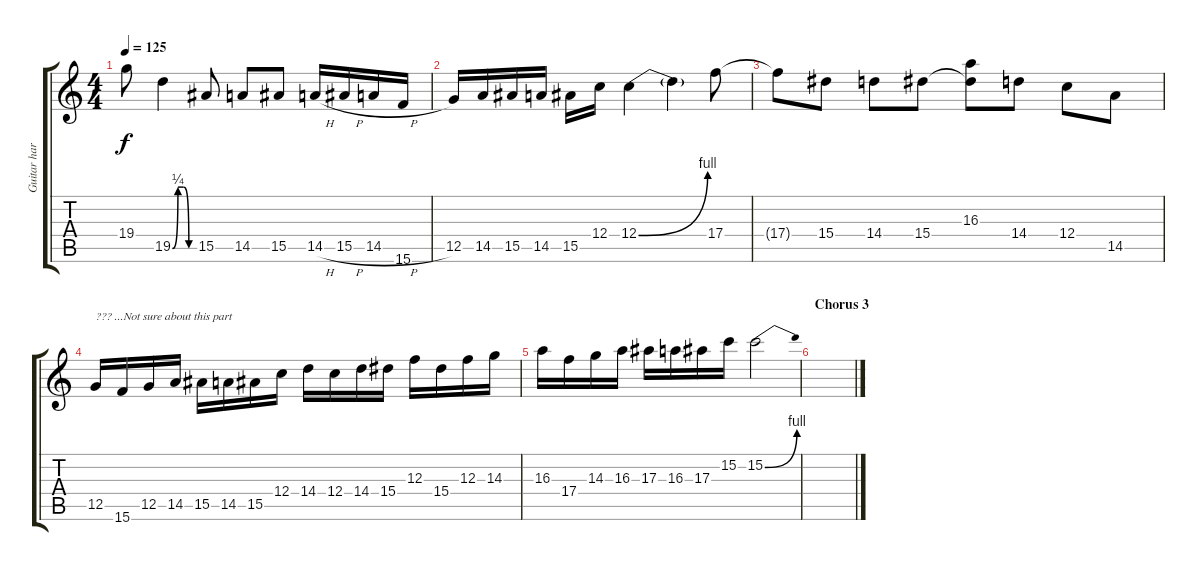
\track ("Guitar harmony 1" "Guitar har") {instrument overdrivenguitar}
\staff {score tabs}
\tuning (D4 A3 F3 C3 G2 D2) {hide}
\ts (4 4)
\tempo 125
\clef g2
\ks c
19.4.8{dy f} 19.5{be (custom 0 0 15 1 30 1 45 0 60 0)}.4 15.5.8 14.5.8 15.5.8 14.5{h}.16 15.5{h}.16 14.5{h}.16 15.6.16 |
12.5.16 14.5.16 15.5.16 14.5.16 15.5.16 12.4.16 12.4{be (bend 0 0 60 4)}.4 12.4{t}.4 17.4.8 |
17.4{t}.8 15.4.8 14.4.8 15.4.8 (16.3{t} 15.4{t}).8 14.4.8 12.4.8 14.5.8 |
12.5.16{txt "??? ...Not sure about this part"} 15.6.16 12.5.16 14.5.16 15.5.16 14.5.16 15.5.16 12.4.16 14.4.16 12.4.16 14.4.16 15.4.16 12.3.16 15.4.16 12.3.16 14.3.16 |
16.3.16 17.4.16 14.3.16 16.3.16 17.3.16 16.3.16 17.3.16 15.2.16 15.2{be (bend 0 0 60 4)}.2 |
\section ("" "Chorus 3")
